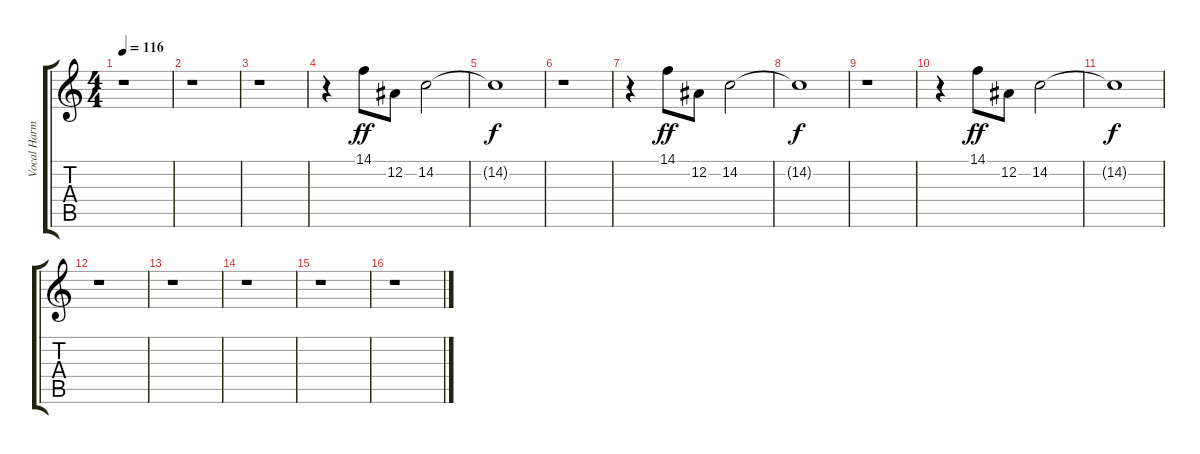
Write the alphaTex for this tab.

\track ("Vocal Harmony 2" "Vocal Harm") {instrument choiraahs}
\staff {score tabs}
\tuning (Eb4 Bb3 Gb3 Db3 Ab2 Eb2) {hide}
\ts (4 4)
\tempo 116
\clef g2
\ks c
r.1{dy f} |
r.1 |
r.1 |
r.4 14.1.8{dy ff} 12.2.8 14.2.2 |
14.2{t}.1{dy f} |
r.1 |
r.4 14.1.8{dy ff} 12.2.8 14.2.2 |
14.2{t}.1{dy f} |
r.1 |
r.4 14.1.8{dy ff} 12.2.8 14.2.2 |
14.2{t}.1{dy f} |
r.1 |
r.1 |
r.1 |
r.1 |
r.1
